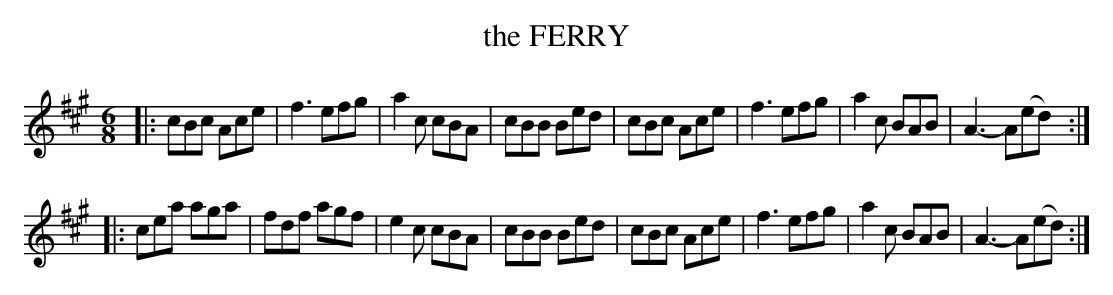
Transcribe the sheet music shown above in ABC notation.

X:1
T: the FERRY
M: 6/8
L: 1/8
K: A
|:\
cBc Ace | f3 efg | a2c cBA | cBB Bed |\
cBc Ace | f3 efg | a2c BAB | A3- A(ed) :|
|:\
cea aga | fdf agf | e2c cBA | cBB Bed |\
cBc Ace | f3 efg | a2c BAB | A3- A(ed) :|
